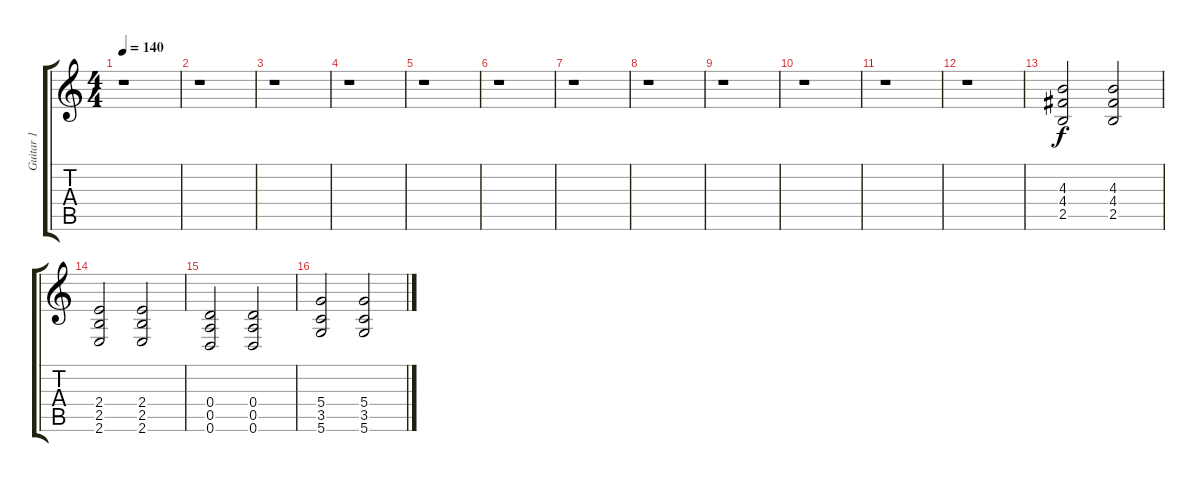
\track ("Guitar 1" "Guitar 1") {instrument distortionguitar}
\staff {score tabs}
\tuning (E4 B3 G3 D3 A2 D2) {hide}
\ts (4 4)
\tempo 140
\clef g2
\ks c
r.1{dy f} |
r.1 |
r.1 |
r.1 |
r.1 |
r.1 |
r.1 |
r.1 |
r.1 |
r.1 |
r.1 |
r.1 |
(4.3 4.4 2.5).2{volume 10} (4.3 4.4 2.5).2 |
(2.4 2.5 2.6).2 (2.4 2.5 2.6).2 |
(0.4 0.5 0.6).2 (0.4 0.5 0.6).2 |
(5.4 3.5 5.6).2 (5.4 3.5 5.6).2
